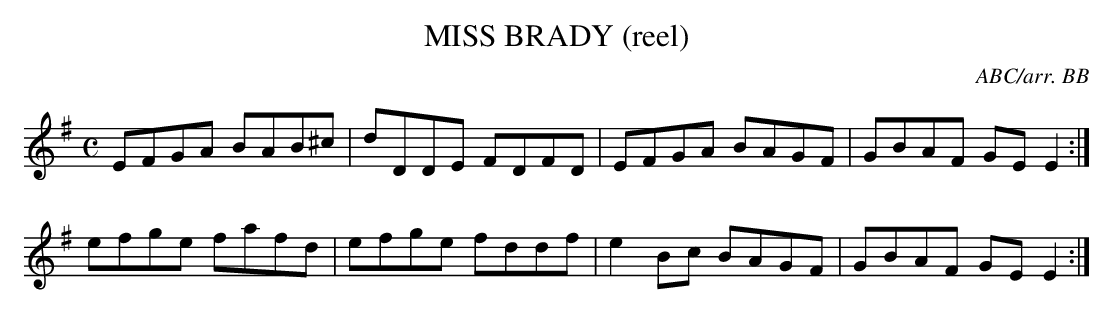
X:1
T:MISS BRADY (reel)
C:ABC/arr. BB
Y:"very quick"
L:1/8
M:C
K:Em
EFGA BAB^c|dDDE FDFD|EFGA BAGF|GBAF GEE2 :|
efge fafd|efge fddf|e2Bc BAGF|GBAF GEE2 :|
